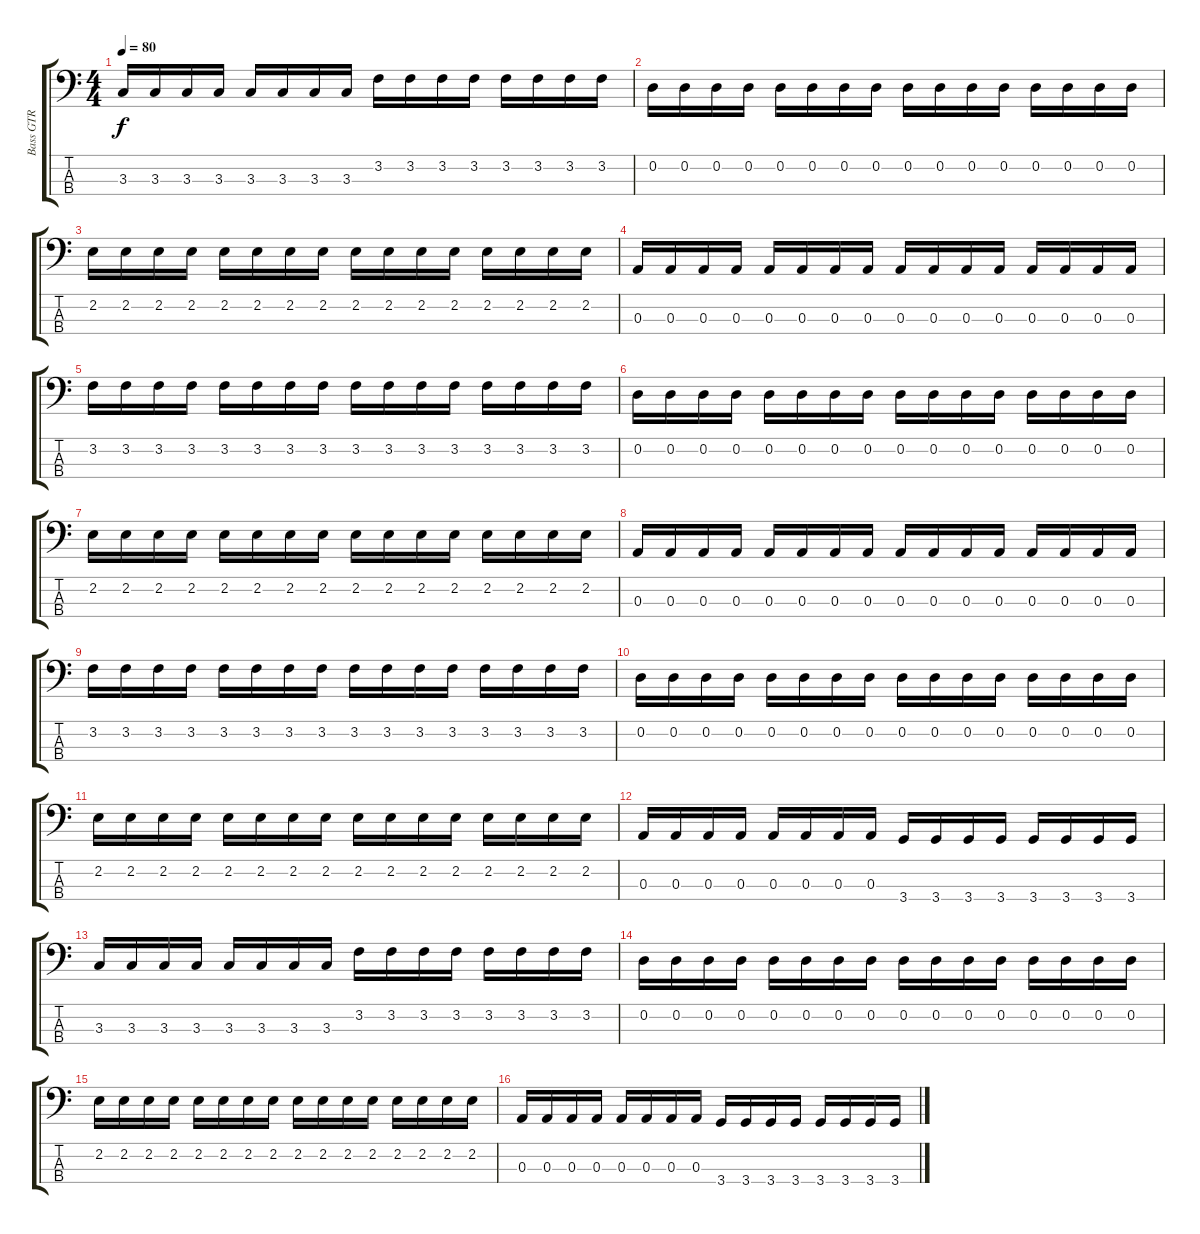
\track ("Bass GTR" "Bass GTR") {instrument electricbassfinger}
\staff {score tabs}
\tuning (G2 D2 A1 E1) {hide}
\ts (4 4)
\tempo 80
\clef f4
\ks c
3.3.16{dy f} 3.3.16 3.3.16 3.3.16 3.3.16 3.3.16 3.3.16 3.3.16 3.2.16 3.2.16 3.2.16 3.2.16 3.2.16 3.2.16 3.2.16 3.2.16 |
0.2.16 0.2.16 0.2.16 0.2.16 0.2.16 0.2.16 0.2.16 0.2.16 0.2.16 0.2.16 0.2.16 0.2.16 0.2.16 0.2.16 0.2.16 0.2.16 |
2.2.16 2.2.16 2.2.16 2.2.16 2.2.16 2.2.16 2.2.16 2.2.16 2.2.16 2.2.16 2.2.16 2.2.16 2.2.16 2.2.16 2.2.16 2.2.16 |
0.3.16 0.3.16 0.3.16 0.3.16 0.3.16 0.3.16 0.3.16 0.3.16 0.3.16 0.3.16 0.3.16 0.3.16 0.3.16 0.3.16 0.3.16 0.3.16 |
3.2.16 3.2.16 3.2.16 3.2.16 3.2.16 3.2.16 3.2.16 3.2.16 3.2.16 3.2.16 3.2.16 3.2.16 3.2.16 3.2.16 3.2.16 3.2.16 |
0.2.16 0.2.16 0.2.16 0.2.16 0.2.16 0.2.16 0.2.16 0.2.16 0.2.16 0.2.16 0.2.16 0.2.16 0.2.16 0.2.16 0.2.16 0.2.16 |
2.2.16 2.2.16 2.2.16 2.2.16 2.2.16 2.2.16 2.2.16 2.2.16 2.2.16 2.2.16 2.2.16 2.2.16 2.2.16 2.2.16 2.2.16 2.2.16 |
0.3.16 0.3.16 0.3.16 0.3.16 0.3.16 0.3.16 0.3.16 0.3.16 0.3.16 0.3.16 0.3.16 0.3.16 0.3.16 0.3.16 0.3.16 0.3.16 |
3.2.16 3.2.16 3.2.16 3.2.16 3.2.16 3.2.16 3.2.16 3.2.16 3.2.16 3.2.16 3.2.16 3.2.16 3.2.16 3.2.16 3.2.16 3.2.16 |
0.2.16 0.2.16 0.2.16 0.2.16 0.2.16 0.2.16 0.2.16 0.2.16 0.2.16 0.2.16 0.2.16 0.2.16 0.2.16 0.2.16 0.2.16 0.2.16 |
2.2.16 2.2.16 2.2.16 2.2.16 2.2.16 2.2.16 2.2.16 2.2.16 2.2.16 2.2.16 2.2.16 2.2.16 2.2.16 2.2.16 2.2.16 2.2.16 |
0.3.16 0.3.16 0.3.16 0.3.16 0.3.16 0.3.16 0.3.16 0.3.16 3.4.16 3.4.16 3.4.16 3.4.16 3.4.16 3.4.16 3.4.16 3.4.16 |
3.3.16 3.3.16 3.3.16 3.3.16 3.3.16 3.3.16 3.3.16 3.3.16 3.2.16 3.2.16 3.2.16 3.2.16 3.2.16 3.2.16 3.2.16 3.2.16 |
0.2.16 0.2.16 0.2.16 0.2.16 0.2.16 0.2.16 0.2.16 0.2.16 0.2.16 0.2.16 0.2.16 0.2.16 0.2.16 0.2.16 0.2.16 0.2.16 |
2.2.16 2.2.16 2.2.16 2.2.16 2.2.16 2.2.16 2.2.16 2.2.16 2.2.16 2.2.16 2.2.16 2.2.16 2.2.16 2.2.16 2.2.16 2.2.16 |
0.3.16 0.3.16 0.3.16 0.3.16 0.3.16 0.3.16 0.3.16 0.3.16 3.4.16 3.4.16 3.4.16 3.4.16 3.4.16 3.4.16 3.4.16 3.4.16
